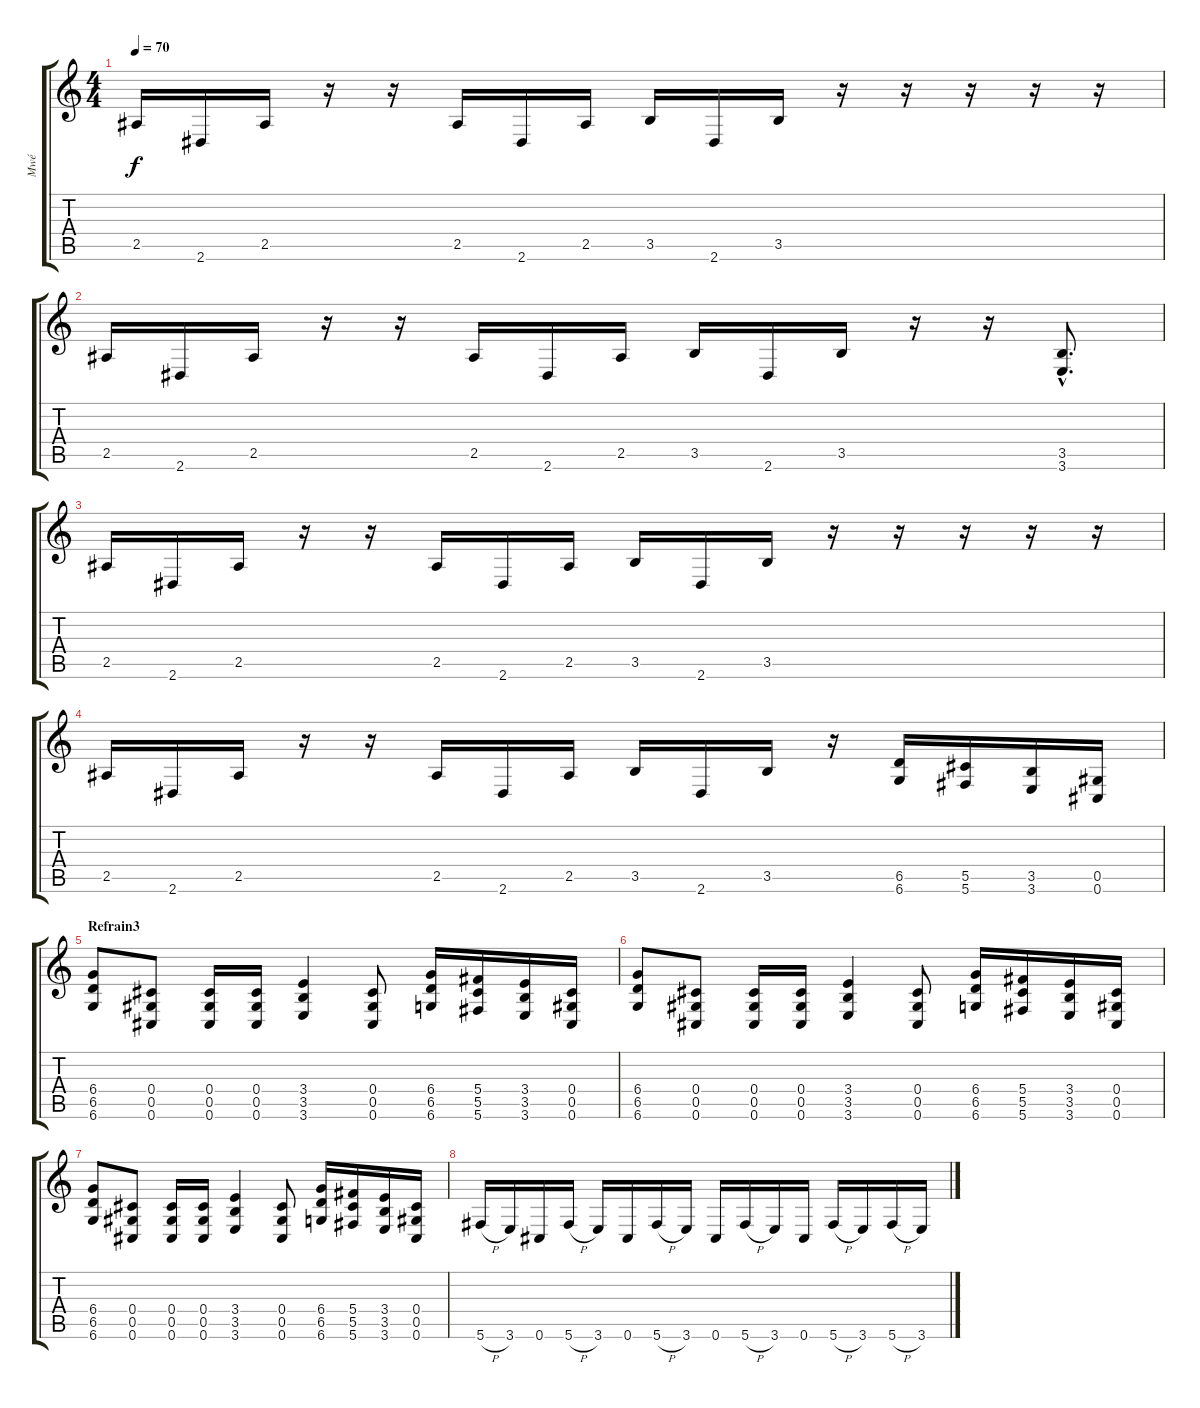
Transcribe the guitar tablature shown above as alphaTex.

\track ("Mwé" "Mwé") {instrument overdrivenguitar}
\staff {score tabs}
\tuning (Eb4 Bb3 Gb3 Db3 Ab2 Db2) {hide}
\ts (4 4)
\tempo 70
\clef g2
\ks c
2.5.16{dy f} 2.6.16 2.5.16 r.16 r.16 2.5.16 2.6.16 2.5.16 3.5.16 2.6.16 3.5.16 r.16 r.16 r.16 r.16 r.16 |
2.5.16 2.6.16 2.5.16 r.16 r.16 2.5.16 2.6.16 2.5.16 3.5.16 2.6.16 3.5.16 r.16 r.16 (3.5{hac} 3.6{hac}).8{d} |
2.5.16 2.6.16 2.5.16 r.16 r.16 2.5.16 2.6.16 2.5.16 3.5.16 2.6.16 3.5.16 r.16 r.16 r.16 r.16 r.16 |
2.5.16 2.6.16 2.5.16 r.16 r.16 2.5.16 2.6.16 2.5.16 3.5.16 2.6.16 3.5.16 r.16 (6.5 6.6).16 (5.5 5.6).16 (3.5 3.6).16 (0.5 0.6).16 |
\section ("" "Refrain3")
(6.4 6.5 6.6).8 (0.4 0.5 0.6).8 (0.4 0.5 0.6).16 (0.4 0.5 0.6).16 (3.4 3.5 3.6).4 (0.4 0.5 0.6).8 (6.4 6.5 6.6).16 (5.4 5.5 5.6).16 (3.4 3.5 3.6).16 (0.4 0.5 0.6).16 |
(6.4 6.5 6.6).8 (0.4 0.5 0.6).8 (0.4 0.5 0.6).16 (0.4 0.5 0.6).16 (3.4 3.5 3.6).4 (0.4 0.5 0.6).8 (6.4 6.5 6.6).16 (5.4 5.5 5.6).16 (3.4 3.5 3.6).16 (0.4 0.5 0.6).16 |
(6.4 6.5 6.6).8 (0.4 0.5 0.6).8 (0.4 0.5 0.6).16 (0.4 0.5 0.6).16 (3.4 3.5 3.6).4 (0.4 0.5 0.6).8 (6.4 6.5 6.6).16 (5.4 5.5 5.6).16 (3.4 3.5 3.6).16 (0.4 0.5 0.6).16 |
5.6{h}.16 3.6.16 0.6.16 5.6{h}.16 3.6.16 0.6.16 5.6{h}.16 3.6.16 0.6.16 5.6{h}.16 3.6.16 0.6.16 5.6{h}.16 3.6.16 5.6{h}.16 3.6.16
